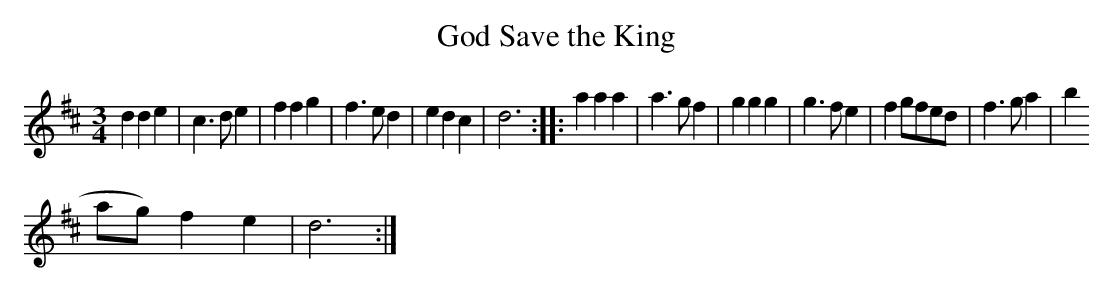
X:1
T:God Save the King
M:3/4
L:1/4
K:D
dde|c>de|ffg|f>ed|edc|d3:|:aaa|a>gf|ggg|g>fe|f g/2sf/2se/2sd/2s|f>ga|(3b
/2sa/2g/2s)fe|d3:|
